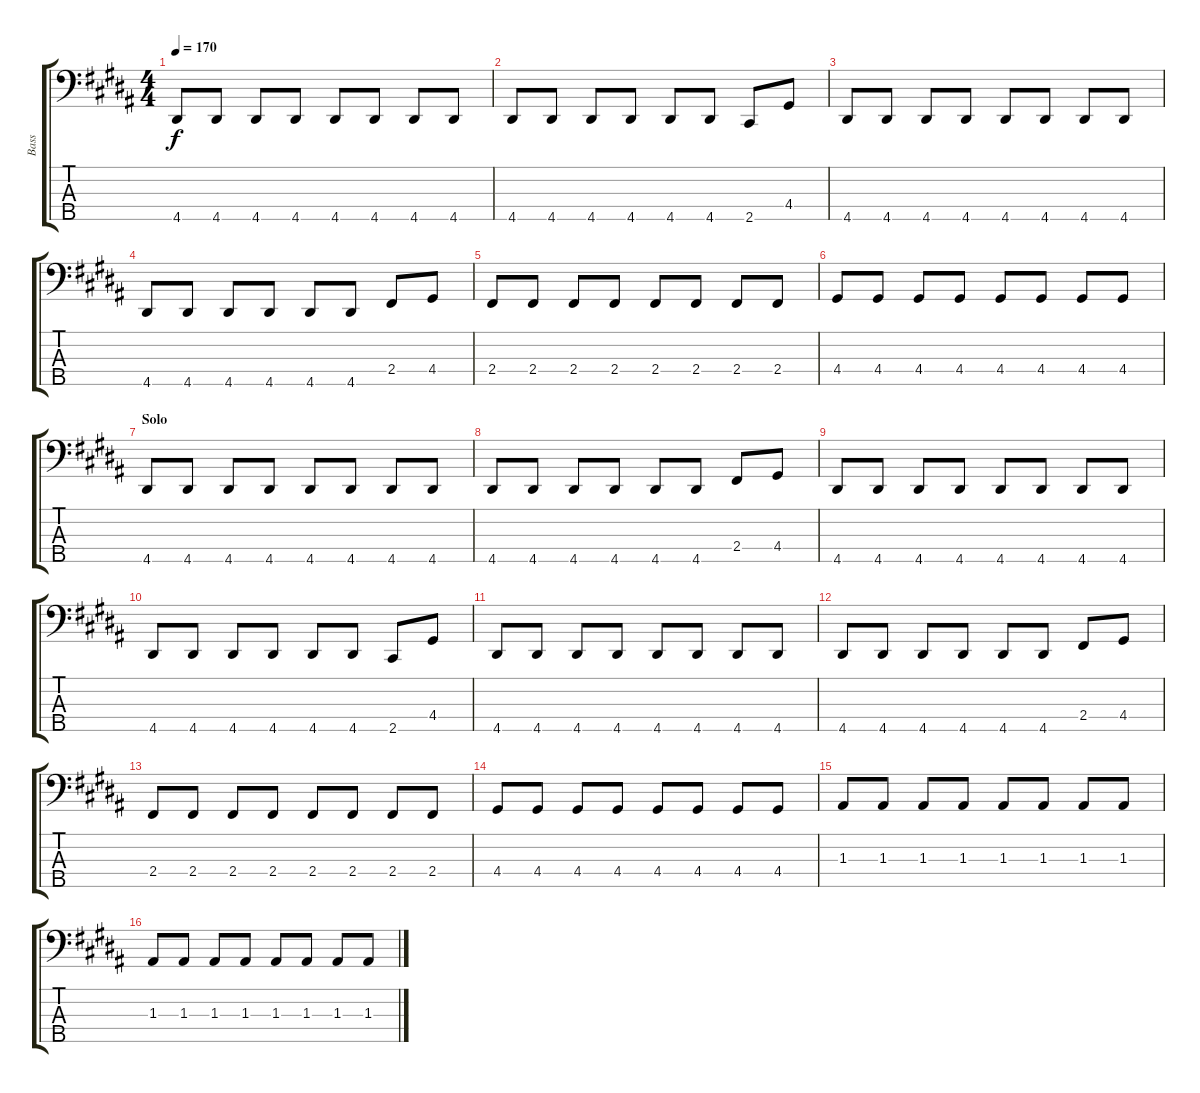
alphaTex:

\track ("Bass" "Bass") {instrument electricbasspick}
\staff {score tabs}
\tuning (G2 D2 A1 E1 B0) {hide}
\ts (4 4)
\tempo 170
\clef f4
\ks b
4.5.8{dy f} 4.5.8 4.5.8 4.5.8 4.5.8 4.5.8 4.5.8 4.5.8 |
4.5.8 4.5.8 4.5.8 4.5.8 4.5.8 4.5.8 2.5.8 4.4.8 |
4.5.8 4.5.8 4.5.8 4.5.8 4.5.8 4.5.8 4.5.8 4.5.8 |
4.5.8 4.5.8 4.5.8 4.5.8 4.5.8 4.5.8 2.4.8 4.4.8 |
2.4.8 2.4.8 2.4.8 2.4.8 2.4.8 2.4.8 2.4.8 2.4.8 |
4.4.8 4.4.8 4.4.8 4.4.8 4.4.8 4.4.8 4.4.8 4.4.8 |
\section ("" "Solo")
4.5.8 4.5.8 4.5.8 4.5.8 4.5.8 4.5.8 4.5.8 4.5.8 |
4.5.8 4.5.8 4.5.8 4.5.8 4.5.8 4.5.8 2.4.8 4.4.8 |
4.5.8 4.5.8 4.5.8 4.5.8 4.5.8 4.5.8 4.5.8 4.5.8 |
4.5.8 4.5.8 4.5.8 4.5.8 4.5.8 4.5.8 2.5.8 4.4.8 |
4.5.8 4.5.8 4.5.8 4.5.8 4.5.8 4.5.8 4.5.8 4.5.8 |
4.5.8 4.5.8 4.5.8 4.5.8 4.5.8 4.5.8 2.4.8 4.4.8 |
2.4.8 2.4.8 2.4.8 2.4.8 2.4.8 2.4.8 2.4.8 2.4.8 |
4.4.8 4.4.8 4.4.8 4.4.8 4.4.8 4.4.8 4.4.8 4.4.8 |
1.3.8 1.3.8 1.3.8 1.3.8 1.3.8 1.3.8 1.3.8 1.3.8 |
1.3.8 1.3.8 1.3.8 1.3.8 1.3.8 1.3.8 1.3.8 1.3.8
